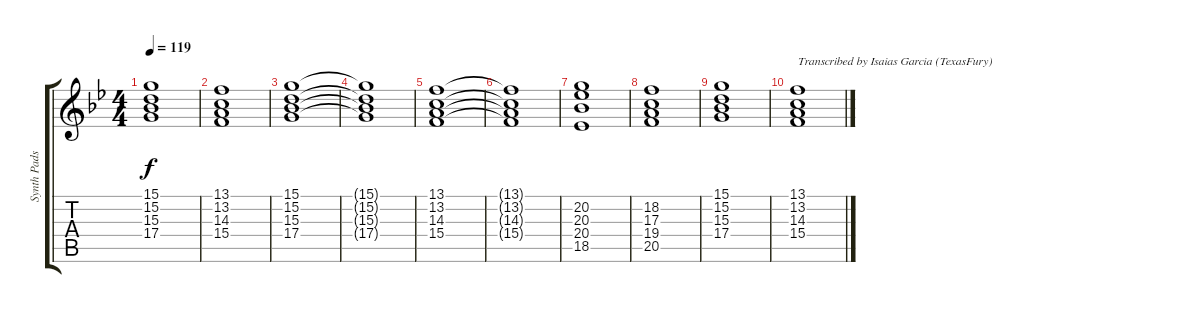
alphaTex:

\track ("Synth Pads" "Synth Pads") {instrument pad2warm}
\staff {score tabs}
\tuning (E4 B3 G3 D3 A2 E2) {hide}
\ts (4 4)
\tempo 119
\clef g2
\ks bb
(15.1 15.2 15.3 17.4).1{dy f} |
(13.1 13.2 14.3 15.4).1 |
(15.1 15.2 15.3 17.4).1 |
(15.1{t} 15.2{t} 15.3{t} 17.4{t}).1 |
(13.1 13.2 14.3 15.4).1 |
(13.1{t} 13.2{t} 14.3{t} 15.4{t}).1 |
(20.2 20.3 20.4 18.5).1 |
(18.2 17.3 19.4 20.5).1 |
(15.1 15.2 15.3 17.4).1 |
(13.1 13.2 14.3 15.4).1{txt "Transcribed by Isaias Garcia (TexasFury)"}
